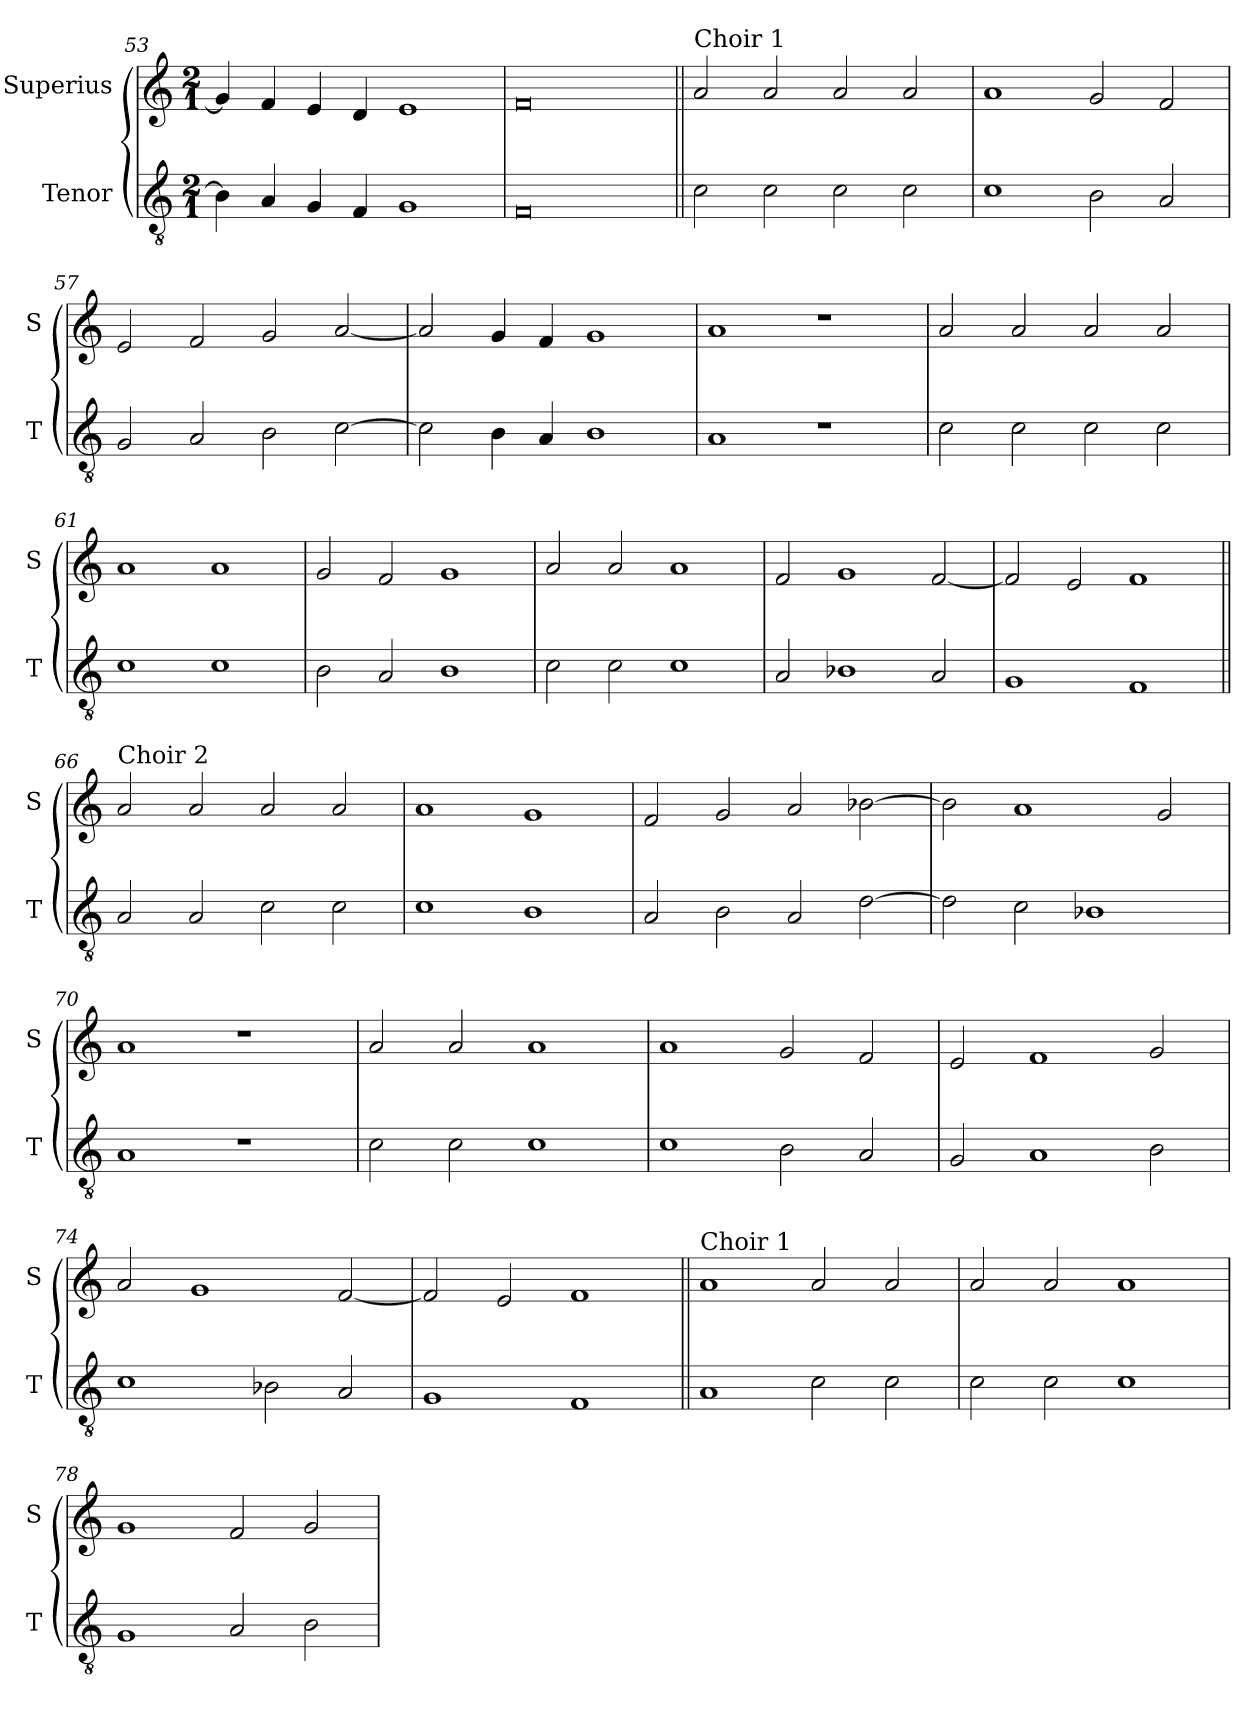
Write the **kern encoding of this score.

**kern	**kern
*part2	*part1
*staff2	*staff1
*I"Tenor	*I"Superius
*I'T	*I'S
*clefGv2	*clefG2
*k[]	*k[]
*M2/1	*M2/1
=53	=53
4B-\]	4g/]
4A/	4f/
4G/	4e/
4F/	4d/
1G	1e
=54	=54
0F	0f
=55||	=55||
!	!LO:TX:a:t=Choir 1
2c\	2a/
2c\	2a/
2c\	2a/
2c\	2a/
=56	=56
1c	1a
2B\	2g/
2A/	2f/
=57	=57
2G/	2e/
2A/	2f/
2B\	2g/
[2c\	[2a/
=58	=58
2c\]	2a/]
4B\	4g/
4A/	4f/
1B	1g
=59	=59
1A	1a
1r	1r
=60	=60
2c\	2a/
2c\	2a/
2c\	2a/
2c\	2a/
=61	=61
1c	1a
1c	1a
=62	=62
2B\	2g/
2A/	2f/
1B	1g
=63	=63
2c\	2a/
2c\	2a/
1c	1a
=64	=64
2A/	2f/
1B-X	1g
2A/	[2f/
=65	=65
1G	2f/]
.	2e/
1F	1f
=66||	=66||
!	!LO:TX:a:t=Choir 2
2A/	2a/
2A/	2a/
2c\	2a/
2c\	2a/
=67	=67
1c	1a
1B	1g
=68	=68
2A/	2f/
2B\	2g/
2A/	2a/
[2d\	[2b-X\
=69	=69
2d\]	2b-\]
2c\	1a
1B-X	.
.	2g/
=70	=70
1A	1a
1r	1r
=71	=71
2c\	2a/
2c\	2a/
1c	1a
=72	=72
1c	1a
2B\	2g/
2A/	2f/
=73	=73
2G/	2e/
1A	1f
2B\	2g/
=74	=74
1c	2a/
.	1g
2B-X\	.
2A/	[2f/
=75	=75
1G	2f/]
.	2e/
1F	1f
=76||	=76||
!	!LO:TX:a:t=Choir 1
1A	1a
2c\	2a/
2c\	2a/
=77	=77
2c\	2a/
2c\	2a/
1c	1a
=78	=78
1G	1g
2A/	2f/
2B\	2g/
=	=
*-	*-
